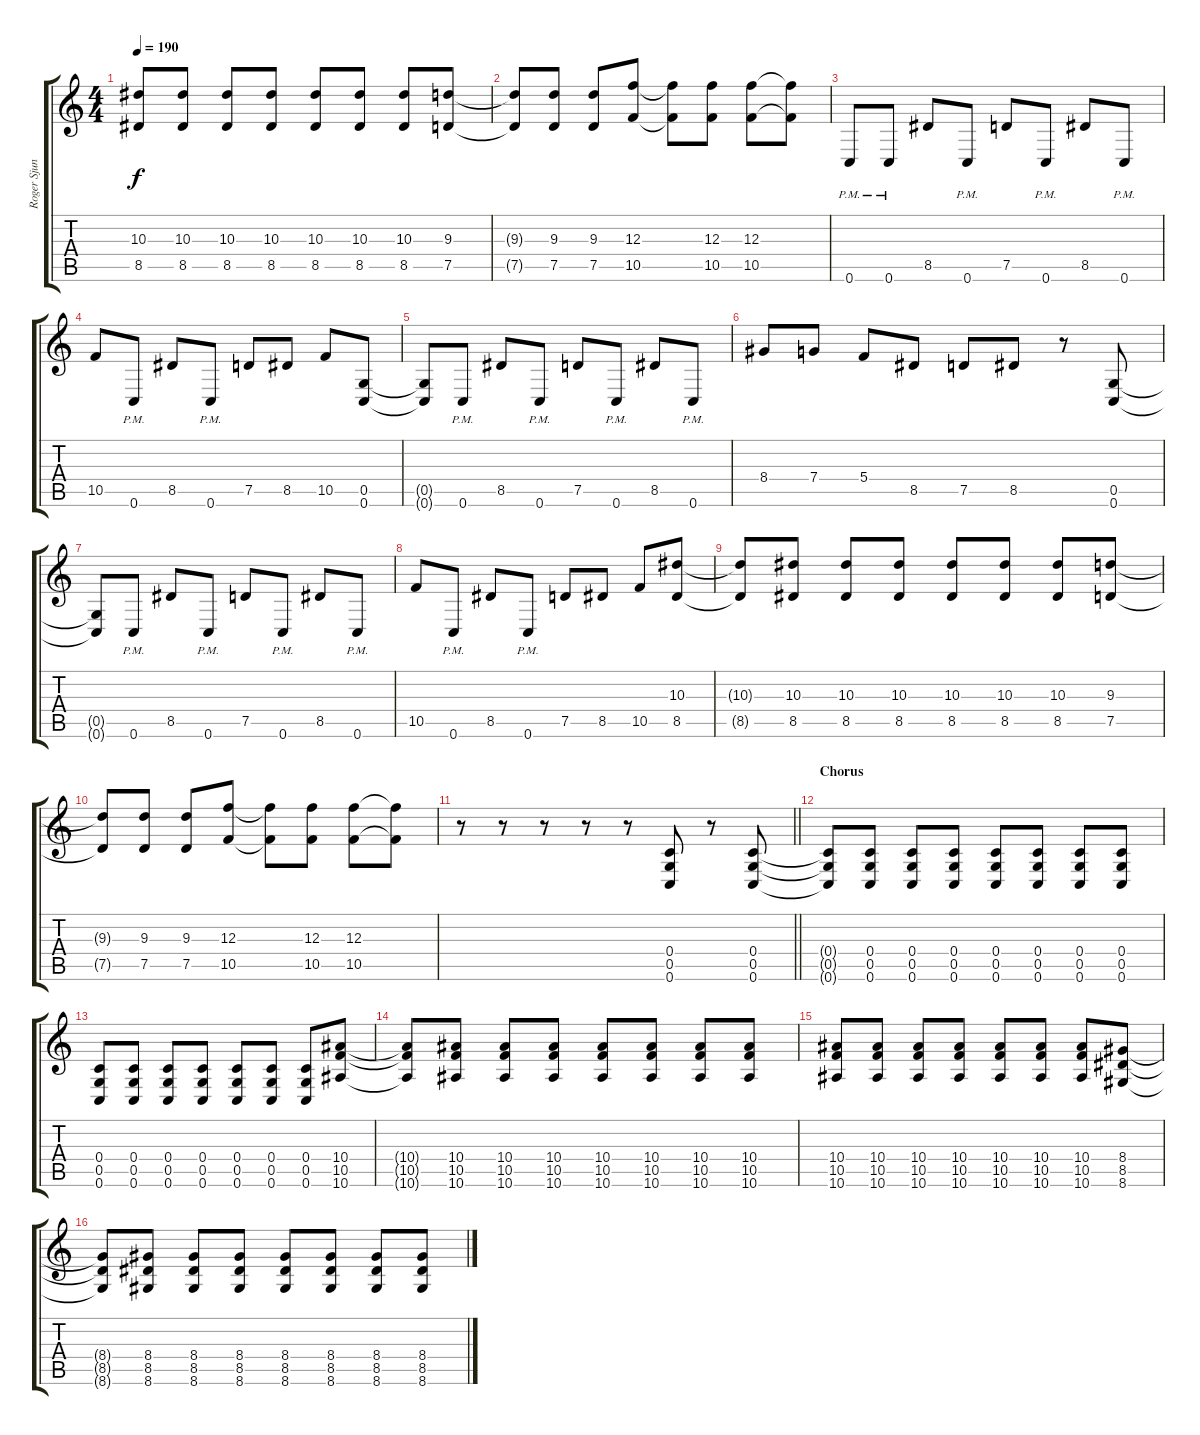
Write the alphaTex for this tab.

\track ("Roger Sjunnesson" "Roger Sjun") {instrument distortionguitar}
\staff {score tabs}
\tuning (D4 A3 F3 C3 G2 C2) {hide}
\ts (4 4)
\tempo 190
\clef g2
\ks c
(10.3{t} 8.5{t}).8{dy f} (10.3 8.5).8 (10.3 8.5).8 (10.3 8.5).8 (10.3 8.5).8 (10.3 8.5).8 (10.3 8.5).8 (9.3 7.5).8 |
(9.3{t} 7.5{t}).8 (9.3 7.5).8 (9.3 7.5).8 (12.3 10.5).8 (12.3{t} 10.5{t}).8 (12.3 10.5).8 (12.3 10.5).8 (12.3{t} 10.5{t}).8 |
0.6{pm}.8 0.6{pm}.8 8.5.8 0.6{pm}.8 7.5.8 0.6{pm}.8 8.5.8 0.6{pm}.8 |
10.5.8 0.6{pm}.8 8.5.8 0.6{pm}.8 7.5.8 8.5.8 10.5.8 (0.5 0.6).8 |
(0.5{t} 0.6{t}).8 0.6{pm}.8 8.5.8 0.6{pm}.8 7.5.8 0.6{pm}.8 8.5.8 0.6{pm}.8 |
8.4.8 7.4.8 5.4.8 8.5.8 7.5.8 8.5.8 r.8 (0.5 0.6).8 |
(0.5{t} 0.6{t}).8 0.6{pm}.8 8.5.8 0.6{pm}.8 7.5.8 0.6{pm}.8 8.5.8 0.6{pm}.8 |
10.5.8 0.6{pm}.8 8.5.8 0.6{pm}.8 7.5.8 8.5.8 10.5.8 (10.3 8.5).8 |
(10.3{t} 8.5{t}).8 (10.3 8.5).8 (10.3 8.5).8 (10.3 8.5).8 (10.3 8.5).8 (10.3 8.5).8 (10.3 8.5).8 (9.3 7.5).8 |
(9.3{t} 7.5{t}).8 (9.3 7.5).8 (9.3 7.5).8 (12.3 10.5).8 (12.3{t} 10.5{t}).8 (12.3 10.5).8 (12.3 10.5).8 (12.3{t} 10.5{t}).8 |
\barLineRight lightlight
r.8 r.8 r.8 r.8 r.8 (0.4 0.5 0.6).8 r.8 (0.4 0.5 0.6).8 |
\section ("" "Chorus")
(0.4{t} 0.5{t} 0.6{t}).8 (0.4 0.5 0.6).8 (0.4 0.5 0.6).8 (0.4 0.5 0.6).8 (0.4 0.5 0.6).8 (0.4 0.5 0.6).8 (0.4 0.5 0.6).8 (0.4 0.5 0.6).8 |
(0.4 0.5 0.6).8 (0.4 0.5 0.6).8 (0.4 0.5 0.6).8 (0.4 0.5 0.6).8 (0.4 0.5 0.6).8 (0.4 0.5 0.6).8 (0.4 0.5 0.6).8 (10.4 10.5 10.6).8 |
(10.4{t} 10.5{t} 10.6{t}).8 (10.4 10.5 10.6).8 (10.4 10.5 10.6).8 (10.4 10.5 10.6).8 (10.4 10.5 10.6).8 (10.4 10.5 10.6).8 (10.4 10.5 10.6).8 (10.4 10.5 10.6).8 |
(10.4 10.5 10.6).8 (10.4 10.5 10.6).8 (10.4 10.5 10.6).8 (10.4 10.5 10.6).8 (10.4 10.5 10.6).8 (10.4 10.5 10.6).8 (10.4 10.5 10.6).8 (8.4 8.5 8.6).8 |
(8.4{t} 8.5{t} 8.6{t}).8 (8.4 8.5 8.6).8 (8.4 8.5 8.6).8 (8.4 8.5 8.6).8 (8.4 8.5 8.6).8 (8.4 8.5 8.6).8 (8.4 8.5 8.6).8 (8.4 8.5 8.6).8
